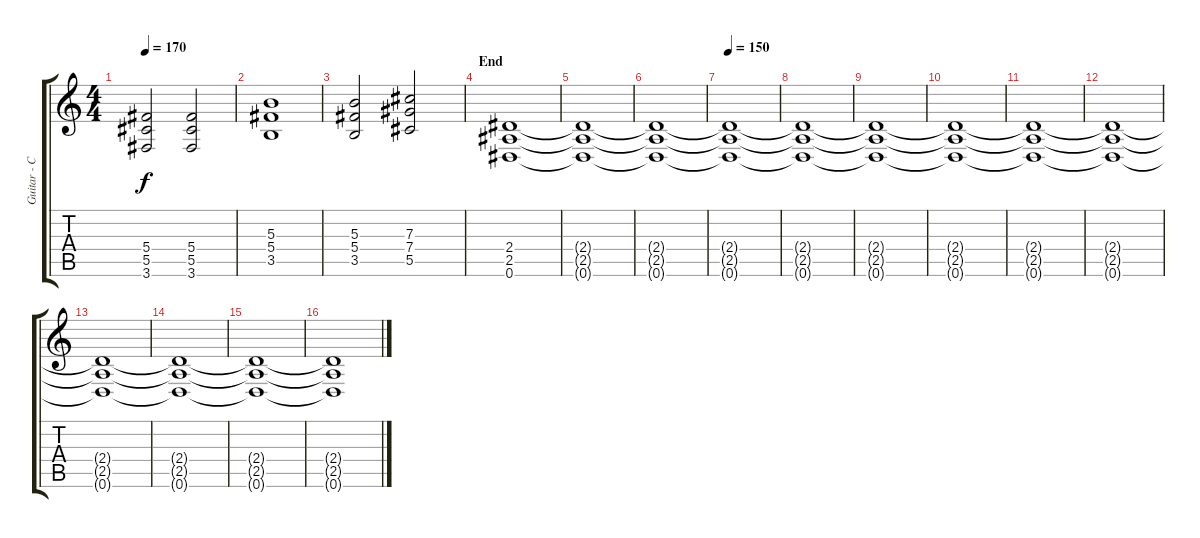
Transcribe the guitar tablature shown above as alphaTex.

\track ("Guitar - Cederic Dupont" "Guitar - C") {instrument overdrivenguitar}
\staff {score tabs}
\tuning (Eb4 Bb3 Gb3 Db3 Ab2 Eb2) {hide}
\ts (4 4)
\tempo 170
\clef g2
\ks c
(5.4 5.5 3.6).2{dy f} (5.4 5.5 3.6).2 |
(5.3 5.4 3.5).1 |
(5.3 5.4 3.5).2 (7.3 7.4 5.5).2 |
\section ("" "End")
(2.4 2.5 0.6).1 |
(2.4{t} 2.5{t} 0.6{t}).1 |
(2.4{t} 2.5{t} 0.6{t}).1{volume 7} |
\tempo 150
(2.4{t} 2.5{t} 0.6{t}).1 |
(2.4{t} 2.5{t} 0.6{t}).1 |
(2.4{t} 2.5{t} 0.6{t}).1 |
(2.4{t} 2.5{t} 0.6{t}).1 |
(2.4{t} 2.5{t} 0.6{t}).1 |
(2.4{t} 2.5{t} 0.6{t}).1 |
(2.4{t} 2.5{t} 0.6{t}).1 |
(2.4{t} 2.5{t} 0.6{t}).1 |
(2.4{t} 2.5{t} 0.6{t}).1 |
(2.4{t} 2.5{t} 0.6{t}).1
